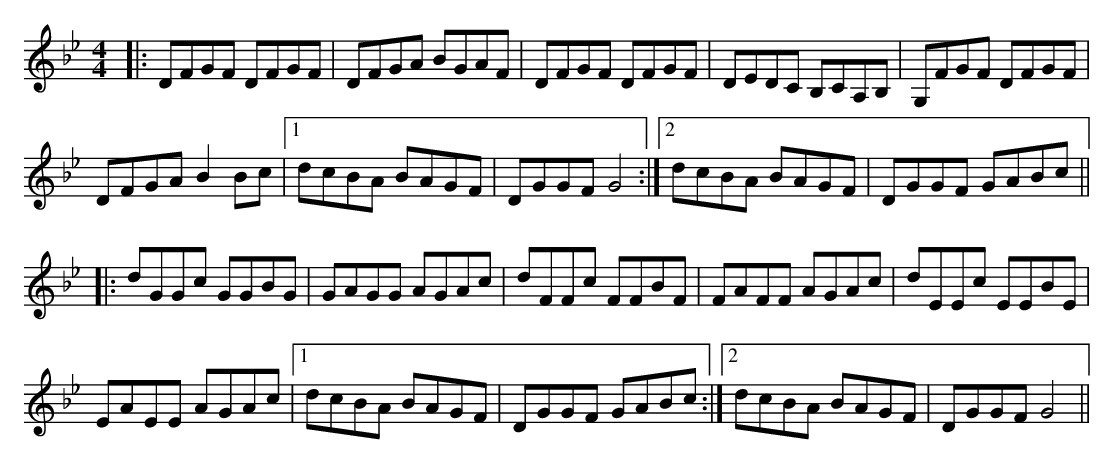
X:1
M:4/4
K:Gmin
|:DFGF DFGF|DFGA BGAF|DFGF DFGF|DEDC B,CA,B,|G,FGF DFGF|
DFGA B2Bc|1 dcBA BAGF|DGGF G4:|2 dcBA BAGF|DGGF GABc||
|:dGGc GGBG|GAGG AGAc|dFFc FFBF|FAFF AGAc|dEEc EEBE|
EAEE AGAc|1 dcBA BAGF|DGGF GABc:|2 dcBA BAGF|DGGF G4||
